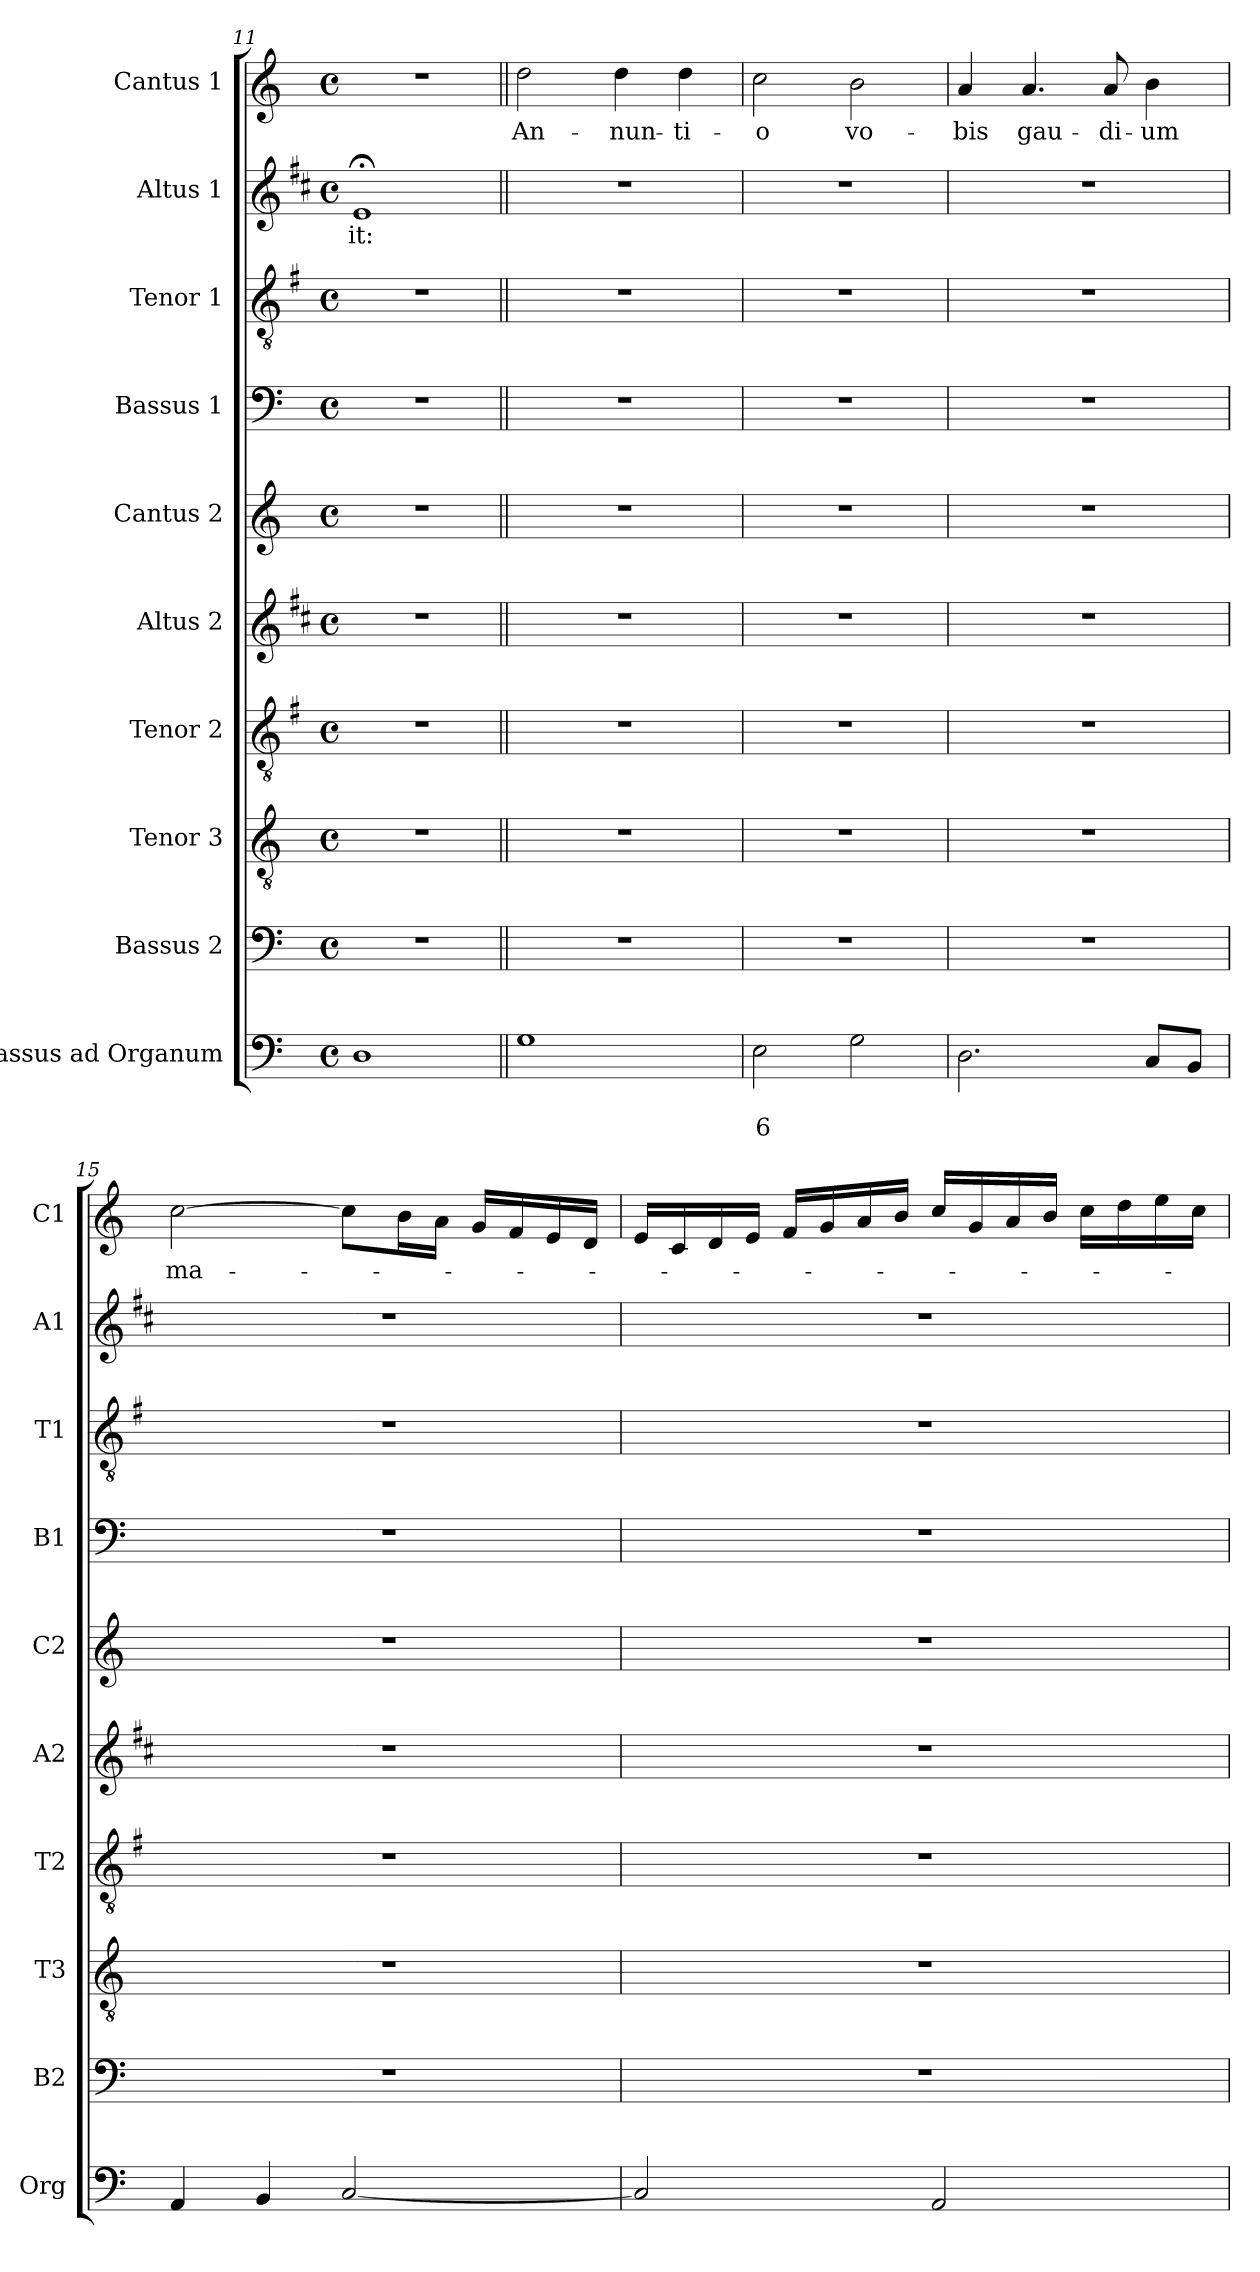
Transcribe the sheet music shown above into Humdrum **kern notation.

**kern	**text	**text	**kern	**kern	**kern	**kern	**kern	**kern	**kern	**kern	**text	**kern	**text
*part10	*part10	*part10	*part9	*part8	*part7	*part6	*part5	*part4	*part3	*part2	*part2	*part1	*part1
*staff10	*staff10	*staff10	*staff9	*staff8	*staff7	*staff6	*staff5	*staff4	*staff3	*staff2	*staff2	*staff1	*staff1
*I"Bassus ad Organum	*	*	*I"Bassus 2	*I"Tenor 3	*I"Tenor 2	*I"Altus 2	*I"Cantus 2	*I"Bassus 1	*I"Tenor 1	*I"Altus 1	*	*I"Cantus 1	*
*I'Org	*	*	*I'B2	*I'T3	*I'T2	*I'A2	*I'C2	*I'B1	*I'T1	*I'A1	*	*I'C1	*
*clefF4	*	*	*clefF4	*clefGv2	*clefGv2	*clefG2	*clefG2	*clefF4	*clefGv2	*clefG2	*	*clefG2	*
*	*	*	*	*	*ITrd4c7	*ITrd1c2	*	*	*ITrd4c7	*ITrd1c2	*	*	*
*k[]	*	*	*k[]	*k[]	*k[]	*k[]	*k[]	*k[]	*k[]	*k[]	*	*k[]	*
*C:	*	*	*C:	*C:	*C:	*C:	*C:	*C:	*C:	*C:	*	*C:	*
*M4/4	*	*	*M4/4	*M4/4	*M4/4	*M4/4	*M4/4	*M4/4	*M4/4	*M4/4	*	*M4/4	*
*met(c)	*	*	*met(c)	*met(c)	*met(c)	*met(c)	*met(c)	*met(c)	*met(c)	*met(c)	*	*met(c)	*
=11	=11	=11	=11	=11	=11	=11	=11	=11	=11	=11	=11	=11	=11
!	!	!	!	!	!	!	!	!	!	!	!LO:LY:b	!	!
1D	.	.	1r	1r	1r	1r	1r	1r	1r	1d;<	-it:	1r	.
=12||	=12||	=12||	=12||	=12||	=12||	=12||	=12||	=12||	=12||	=12||	=12||	=12||	=12||
!	!	!	!	!	!	!	!	!	!	!	!	!	!LO:LY:b
1G	.	.	1r	1r	1r	1r	1r	1r	1r	1r	.	2dd\	An-
!	!	!	!	!	!	!	!	!	!	!	!	!	!LO:LY:b
.	.	.	.	.	.	.	.	.	.	.	.	4dd\	-nun-
!	!	!	!	!	!	!	!	!	!	!	!	!	!LO:LY:b
.	.	.	.	.	.	.	.	.	.	.	.	4dd\	-ti-
=13	=13	=13	=13	=13	=13	=13	=13	=13	=13	=13	=13	=13	=13
!	!	!LO:LY:b	!	!	!	!	!	!	!	!	!	!	!LO:LY:b
2E\	.	6	1r	1r	1r	1r	1r	1r	1r	1r	.	2cc\	-o
!	!	!	!	!	!	!	!	!	!	!	!	!	!LO:LY:b
2G\	.	.	.	.	.	.	.	.	.	.	.	2b\	vo-
=14	=14	=14	=14	=14	=14	=14	=14	=14	=14	=14	=14	=14	=14
!	!	!	!	!	!	!	!	!	!	!	!	!	!LO:LY:b
2.D\	.	.	1r	1r	1r	1r	1r	1r	1r	1r	.	4a/	-bis
!	!	!	!	!	!	!	!	!	!	!	!	!	!LO:LY:b
.	.	.	.	.	.	.	.	.	.	.	.	4.a/	gau-
!	!	!	!	!	!	!	!	!	!	!	!	!	!LO:LY:b
.	.	.	.	.	.	.	.	.	.	.	.	8a/	-di-
!	!	!	!	!	!	!	!	!	!	!	!	!	!LO:LY:b
8C/L	.	.	.	.	.	.	.	.	.	.	.	4b\	-um
8BB/J	.	.	.	.	.	.	.	.	.	.	.	.	.
=15	=15	=15	=15	=15	=15	=15	=15	=15	=15	=15	=15	=15	=15
!	!	!	!	!	!	!	!	!	!	!	!	!	!LO:LY:b
4AA/	.	.	1r	1r	1r	1r	1r	1r	1r	1r	.	[2cc\	ma-
4BB/	.	.	.	.	.	.	.	.	.	.	.	.	.
[2C/	.	.	.	.	.	.	.	.	.	.	.	8cc\L]	.
.	.	.	.	.	.	.	.	.	.	.	.	16b\L	.
.	.	.	.	.	.	.	.	.	.	.	.	16a\JJ	.
.	.	.	.	.	.	.	.	.	.	.	.	16g/LL	.
.	.	.	.	.	.	.	.	.	.	.	.	16f/	.
.	.	.	.	.	.	.	.	.	.	.	.	16e/	.
.	.	.	.	.	.	.	.	.	.	.	.	16d/JJ	.
!!LO:PB:g=z
=16	=16	=16	=16	=16	=16	=16	=16	=16	=16	=16	=16	=16	=16
2C/]	.	.	1r	1r	1r	1r	1r	1r	1r	1r	.	16e/LL	.
.	.	.	.	.	.	.	.	.	.	.	.	16c/	.
.	.	.	.	.	.	.	.	.	.	.	.	16d/	.
.	.	.	.	.	.	.	.	.	.	.	.	16e/JJ	.
.	.	.	.	.	.	.	.	.	.	.	.	16f/LL	.
.	.	.	.	.	.	.	.	.	.	.	.	16g/	.
.	.	.	.	.	.	.	.	.	.	.	.	16a/	.
.	.	.	.	.	.	.	.	.	.	.	.	16b/JJ	.
2AA/	.	.	.	.	.	.	.	.	.	.	.	16cc/LL	.
.	.	.	.	.	.	.	.	.	.	.	.	16g/	.
.	.	.	.	.	.	.	.	.	.	.	.	16a/	.
.	.	.	.	.	.	.	.	.	.	.	.	16b/JJ	.
.	.	.	.	.	.	.	.	.	.	.	.	16cc\LL	.
.	.	.	.	.	.	.	.	.	.	.	.	16dd\	.
.	.	.	.	.	.	.	.	.	.	.	.	16ee\	.
.	.	.	.	.	.	.	.	.	.	.	.	16cc\JJ	.
=	=	=	=	=	=	=	=	=	=	=	=	=	=
*-	*-	*-	*-	*-	*-	*-	*-	*-	*-	*-	*-	*-	*-
